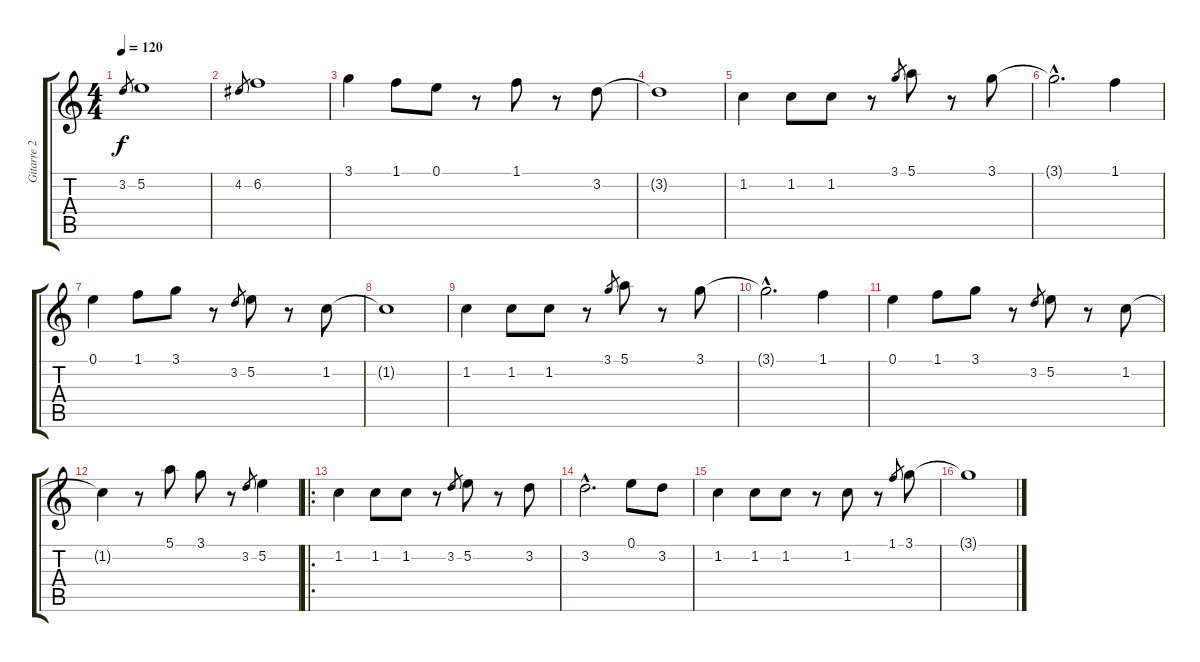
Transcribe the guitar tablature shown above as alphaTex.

\track ("Gitarre 2" "Gitarre 2") {instrument acousticguitarnylon}
\staff {score tabs}
\tuning (E4 B3 G3 D3 A2 E2) {hide}
\ts (4 4)
\tempo 120
\clef g2
\ks c
3.2.8{gr dy f} 5.2.1 |
4.2.8{gr} 6.2.1 |
3.1.4 1.1.8 0.1.8 r.8 1.1.8 r.8 3.2.8 |
3.2{t}.1 |
1.2.4 1.2.8 1.2.8 r.8 3.1.8{gr} 5.1.8 r.8 3.1.8 |
3.1{hac t}.2{d} 1.1.4 |
0.1.4 1.1.8 3.1.8 r.8 3.2.8{gr} 5.2.8 r.8 1.2.8 |
1.2{t}.1 |
1.2.4 1.2.8 1.2.8 r.8 3.1.8{gr} 5.1.8 r.8 3.1.8 |
3.1{hac t}.2{d} 1.1.4 |
0.1.4 1.1.8 3.1.8 r.8 3.2.8{gr} 5.2.8 r.8 1.2.8 |
1.2{t}.4 r.8 5.1.8 3.1.8 r.8 3.2.8{gr} 5.2.4 |
\ro
1.2.4 1.2.8 1.2.8 r.8 3.2.8{gr} 5.2.8 r.8 3.2.8 |
3.2{hac}.2{d} 0.1.8 3.2.8 |
1.2.4 1.2.8 1.2.8 r.8 1.2.8 r.8 1.1.8{gr} 3.1.8 |
3.1{t}.1
